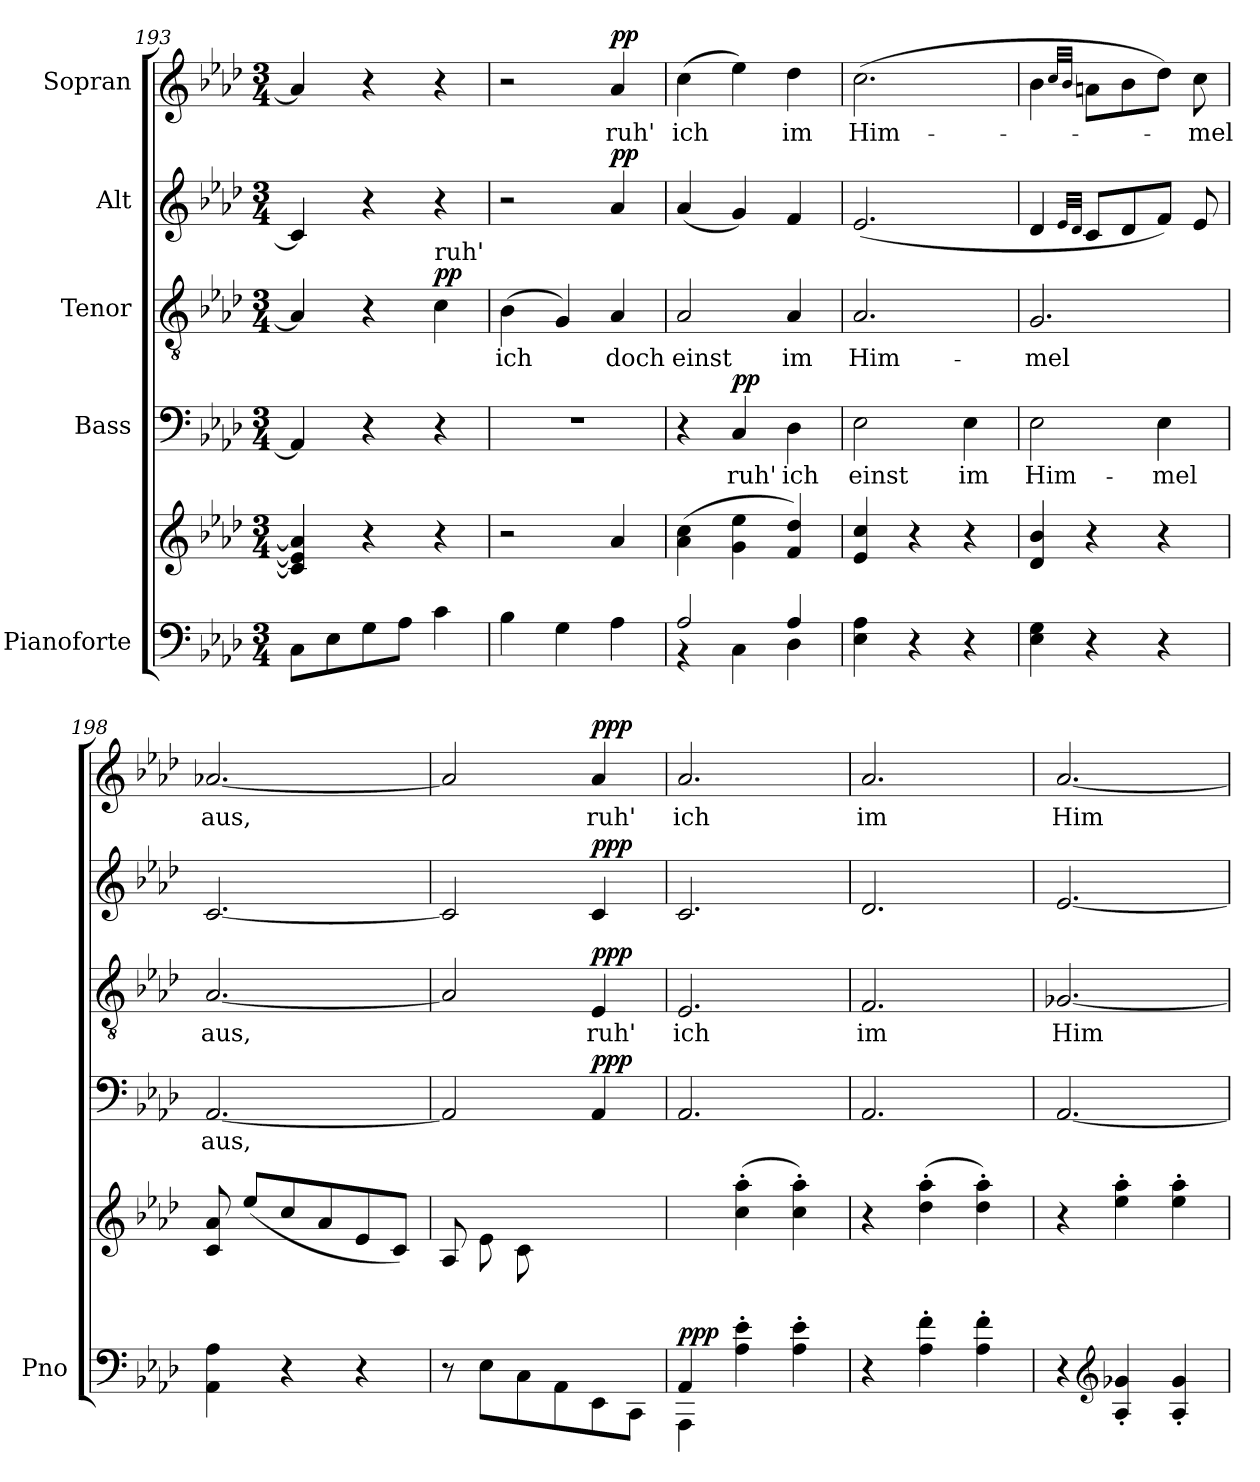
**kern	**kern	**dynam	**kern	**text	**dynam	**kern	**text	**dynam	**kern	**dynam	**kern	**text	**dynam
*part5	*part5	*part5	*part4	*part4	*part4	*part3	*part3	*part3	*part2	*part2	*part1	*part1	*part1
*staff6	*staff5	*staff5/6	*staff4	*staff4	*staff4	*staff3	*staff3	*staff3	*staff2	*staff2	*staff1	*staff1	*staff1
*I"Pianoforte	*	*	*I"Bass	*	*	*I"Tenor	*	*	*I"Alt	*	*I"Sopran	*	*
*I'Pno	*	*	*	*	*	*	*	*	*	*	*	*	*
*clefF4	*clefG2	*	*clefF4	*	*	*clefGv2	*	*	*clefG2	*	*clefG2	*	*
*k[b-e-a-d-]	*k[b-e-a-d-]	*	*k[b-e-a-d-]	*	*	*k[b-e-a-d-]	*	*	*k[b-e-a-d-]	*	*k[b-e-a-d-]	*	*
*M3/4	*M3/4	*	*M3/4	*	*	*M3/4	*	*	*M3/4	*	*M3/4	*	*
=193	=193	=193	=193	=193	=193	=193	=193	=193	=193	=193	=193	=193	=193
8C\L	4c/] 4e-/] 4a-/]	.	4AA-/]	.	.	4A-/]	.	.	4c/]	.	4a-/]	.	.
8E-\	.	.	.	.	.	.	.	.	.	.	.	.	.
8G\	4r	.	4r	.	.	4r	.	.	4r	.	4r	.	.
8A-\J	.	.	.	.	.	.	.	.	.	.	.	.	.
!	!	!	!	!	!	!LO:TX:a:t=ruh'	!	!	!	!	!	!	!
!	!	!	!	!	!	!	!	!LO:DY:a	!	!	!	!	!
4c\	4r	.	4r	.	.	4c\	.	pp	4r	.	4r	.	.
=194	=194	=194	=194	=194	=194	=194	=194	=194	=194	=194	=194	=194	=194
!	!	!	!	!	!	!	!LO:LY:b	!	!	!	!	!	!
4B-\	2r	.	2.r	.	.	(4B-\	-ich	.	2r	.	2r	.	.
4G\	.	.	.	.	.	4G/)	.	.	.	.	.	.	.
!	!	!	!	!	!	!	!LO:LY:b	!	!	!LO:DY:a	!	!LO:LY:b	!LO:DY:a
4A-\	4a-/	.	.	.	.	4A-/	doch	.	4a-/	pp	4a-/	ruh'	pp
!!LO:LB:g=z
=195	=195	=195	=195	=195	=195	=195	=195	=195	=195	=195	=195	=195	=195
*^	*	*	*	*	*	*	*	*	*	*	*	*	*
!	!	!	!	!	!	!	!	!LO:LY:b	!	!	!	!	!LO:LY:b	!
2A-/	4r	(4a-\ 4cc\	.	4r	.	.	2A-/	einst	.	(4a-/	.	(4cc\	ich	.
!	!	!	!	!	!LO:LY:b	!LO:DY:a	!	!	!	!	!	!	!	!
.	4C\	4g\ 4ee-\	.	4C/	ruh'	pp	.	.	.	4g/)	.	4ee-\)	.	.
!	!	!	!	!	!LO:LY:b	!	!	!LO:LY:b	!	!	!	!	!LO:LY:b	!
4A-/	4D-\	4f/ 4dd-/)	.	4D-\	ich	.	4A-/	im	.	4f/	.	4dd-\	im	.
=196	=196	=196	=196	=196	=196	=196	=196	=196	=196	=196	=196	=196	=196	=196
!	!	!	!	!	!LO:LY:b	!	!	!LO:LY:b	!	!	!	!	!LO:LY:b	!
*v	*v	*	*	*	*	*	*	*	*	*	*	*	*	*
4E-\ 4A-\	4e-/ 4cc/	.	2E-\	einst	.	2.A-/	Him-	.	(2.e-/	.	(2.cc\	Him-	.
4r	4r	.	.	.	.	.	.	.	.	.	.	.	.
!	!	!	!	!LO:LY:b	!	!	!	!	!	!	!	!	!
4r	4r	.	4E-\	im	.	.	.	.	.	.	.	.	.
=197	=197	=197	=197	=197	=197	=197	=197	=197	=197	=197	=197	=197	=197
!	!	!	!	!LO:LY:b	!	!	!LO:LY:b	!	!	!	!	!	!
4E-\ 4G\	4d-/ 4b-/	.	2E-\	Him-	.	2.G/	-mel	.	4d-/	.	4b-\	.	.
.	.	.	.	.	.	.	.	.	32qe-/LLL	.	32qcc/LLL	.	.
.	.	.	.	.	.	.	.	.	32qd-/JJJ	.	32qb-/JJJ	.	.
4r	4r	.	.	.	.	.	.	.	8c/L	.	8an\L	.	.
.	.	.	.	.	.	.	.	.	8d-/	.	8b-\	.	.
!	!	!	!	!LO:LY:b	!	!	!	!	!	!	!	!	!
4r	4r	.	4E-\	-mel	.	.	.	.	8f/J)	.	8dd-\J)	.	.
!	!	!	!	!	!	!	!	!	!	!	!	!LO:LY:b	!
.	.	.	.	.	.	.	.	.	8e-/	.	8cc\	-mel	.
=198	=198	=198	=198	=198	=198	=198	=198	=198	=198	=198	=198	=198	=198
!	!	!	!	!LO:LY:b	!	!	!LO:LY:b	!	!	!	!	!LO:LY:b	!
4AA-\ 4A-\	8c/ 8a-/	.	[2.AA-/	aus,	.	[2.A-/	aus,	.	[2.c/	.	[2.a-X/	aus,	.
.	(8ee-/L	.	.	.	.	.	.	.	.	.	.	.	.
4r	8cc/	.	.	.	.	.	.	.	.	.	.	.	.
.	8a-/	.	.	.	.	.	.	.	.	.	.	.	.
4r	8e-/	.	.	.	.	.	.	.	.	.	.	.	.
.	8c/J)	.	.	.	.	.	.	.	.	.	.	.	.
=199	=199	=199	=199	=199	=199	=199	=199	=199	=199	=199	=199	=199	=199
*^	*	*	*	*	*	*	*	*	*	*	*	*	*
4.ryy	8r	8A-/	.	2AA-/]	.	.	2A-/]	.	.	2c/]	.	2a-/]	.	.
.	8E-\L	(8e-\L	.	.	.	.	.	.	.	.	.	.	.	.
.	8C\	8c\	.	.	.	.	.	.	.	.	.	.	.	.
8A-/	8AA-\	4.ryy	.	.	.	.	.	.	.	.	.	.	.	.
!	!	!	!	!	!	!LO:DY:a	!	!LO:LY:b	!LO:DY:a	!	!LO:DY:a	!	!LO:LY:b	!LO:DY:a
8E-/	8EE-\	.	.	4AA-/	.	ppp	4E-/	ruh'	ppp	4c/	ppp	4a-/	ruh'	ppp
8C/J)	8CC\J	.	.	.	.	.	.	.	.	.	.	.	.	.
=200	=200	=200	=200	=200	=200	=200	=200	=200	=200	=200	=200	=200	=200	=200
!	!	!	!LO:DY:a=2	!	!	!	!	!LO:LY:b	!	!	!	!	!LO:LY:b	!
4AA-/	4AAA-\	4ryy	ppp	2.AA-/	.	.	2.E-/	ich	.	2.c/	.	2.a-/	ich	.
2ryy	4A-\' 4e-\'	(4cc\' 4aa-\'	.	.	.	.	.	.	.	.	.	.	.	.
.	4A-\' 4e-\'	4cc\' 4aa-\')	.	.	.	.	.	.	.	.	.	.	.	.
!!LO:LB:g=z
=201	=201	=201	=201	=201	=201	=201	=201	=201	=201	=201	=201	=201	=201	=201
!	!	!	!	!	!	!	!	!LO:LY:b	!	!	!	!	!LO:LY:b	!
*v	*v	*	*	*	*	*	*	*	*	*	*	*	*	*
4r	4r	.	2.AA-/	.	.	2.F/	im	.	2.d-/	.	2.a-/	im	.
4A-\' 4f\'	(4dd-\' 4aa-\'	.	.	.	.	.	.	.	.	.	.	.	.
4A-\' 4f\'	4dd-\' 4aa-\')	.	.	.	.	.	.	.	.	.	.	.	.
=202	=202	=202	=202	=202	=202	=202	=202	=202	=202	=202	=202	=202	=202
!	!	!	!	!	!	!	!LO:LY:b	!	!	!	!	!LO:LY:b	!
4r	4r	.	[2.AA-/	.	.	[2.G-X/	Him-	.	[2.e-/	.	[2.a-/	Him-	.
*clefG2	*	*	*	*	*	*	*	*	*	*	*	*	*
4A-/' 4g-X/'	4ee-\' 4aa-\'	.	.	.	.	.	.	.	.	.	.	.	.
4A-/' 4g-/'	4ee-\' 4aa-\'	.	.	.	.	.	.	.	.	.	.	.	.
=	=	=	=	=	=	=	=	=	=	=	=	=	=
*-	*-	*-	*-	*-	*-	*-	*-	*-	*-	*-	*-	*-	*-
